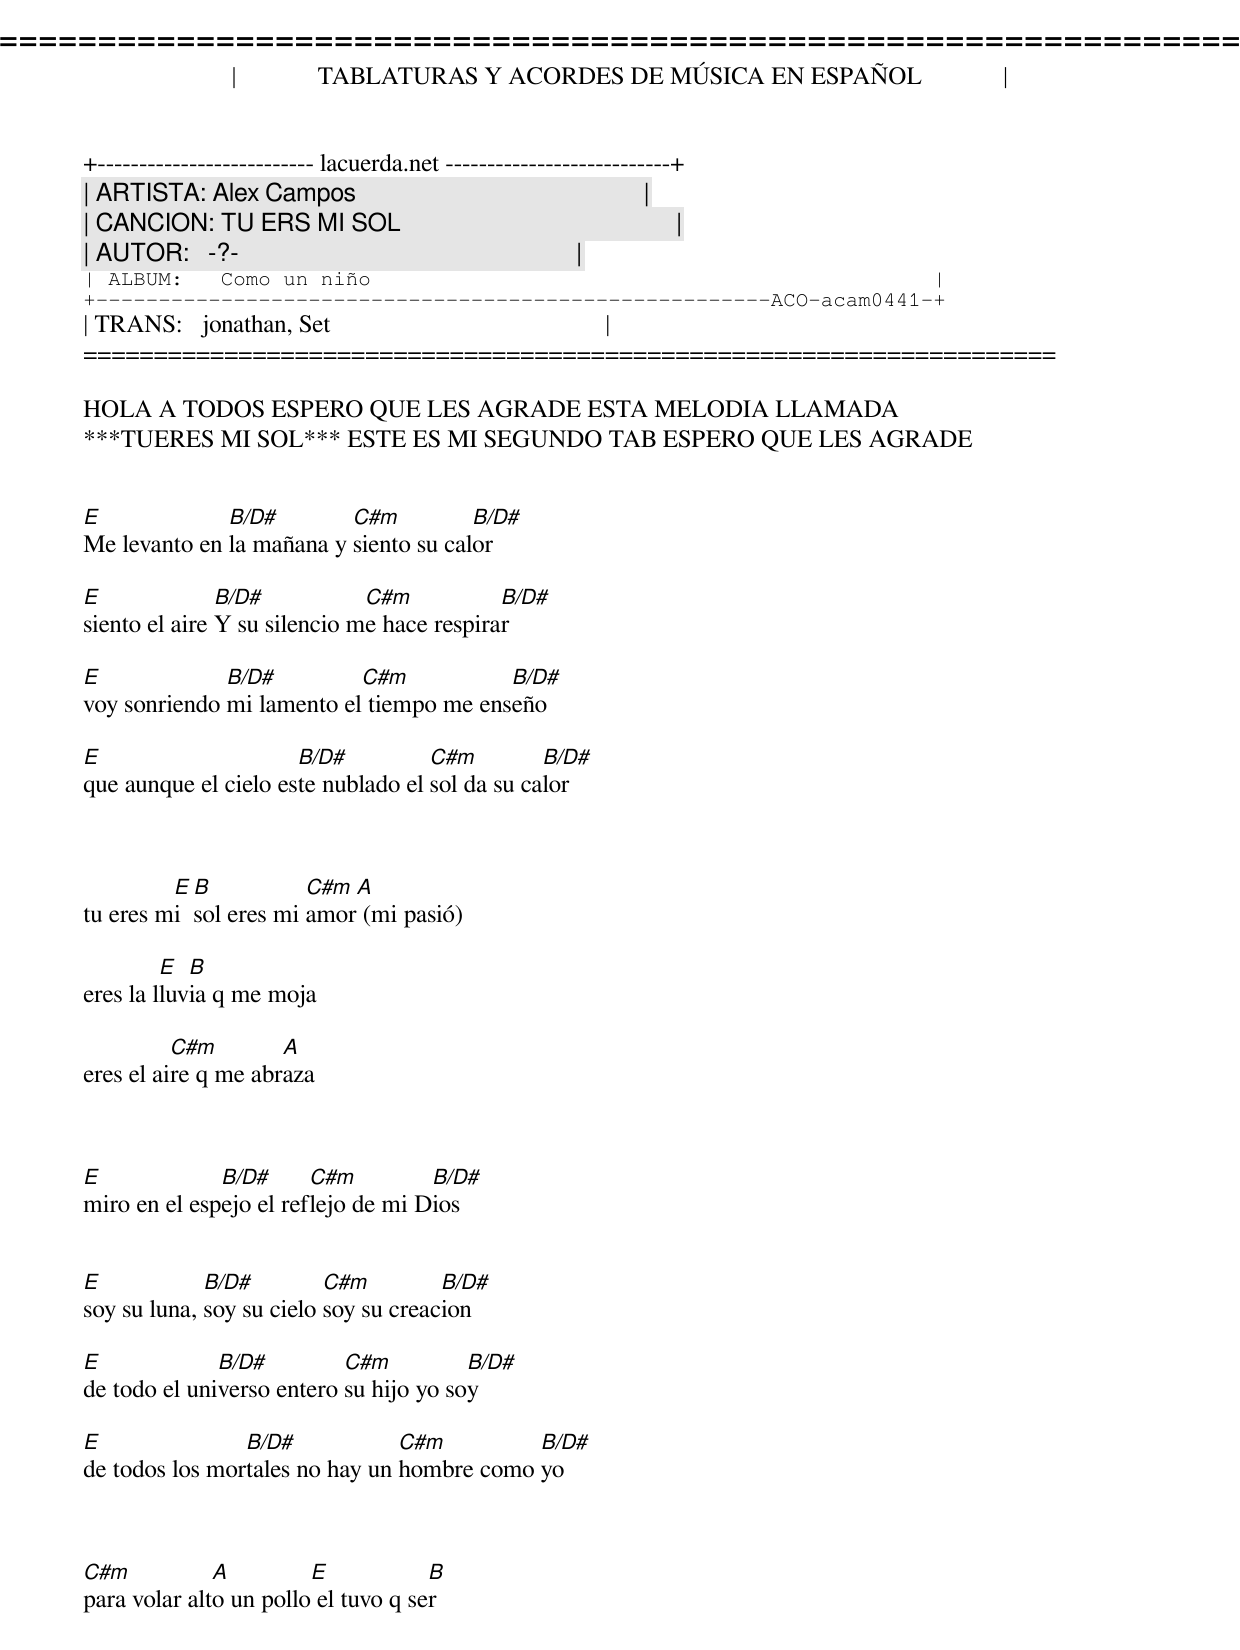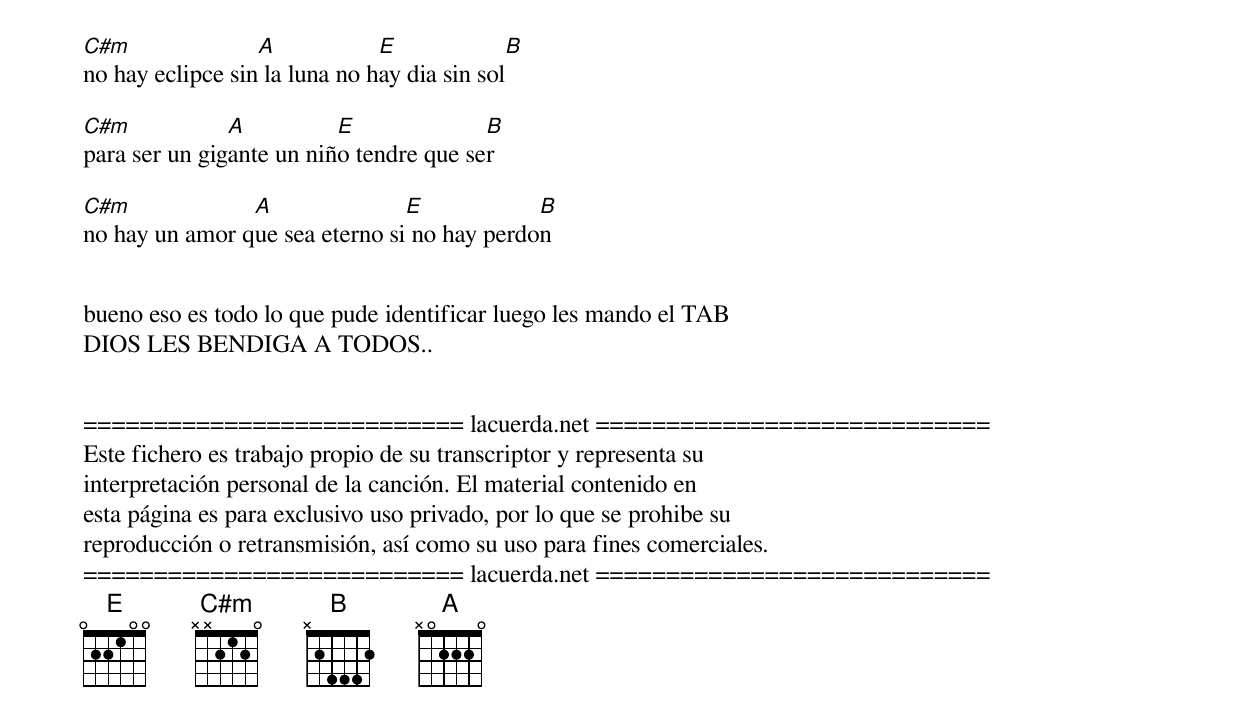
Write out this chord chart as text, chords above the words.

=====================================================================
|             TABLATURAS Y ACORDES DE MÚSICA EN ESPAÑOL             |
+-------------------------- lacuerda.net ---------------------------+
| ARTISTA: Alex Campos                                              |
| CANCION: TU ERS MI SOL                                            |
| AUTOR:   -?-                                                      |
| ALBUM:   Como un niño                                             |
+------------------------------------------------------ACO-acam0441-+
| TRANS:   jonathan, Set                                            |
=====================================================================

HOLA A TODOS ESPERO QUE LES AGRADE ESTA MELODIA LLAMADA
***TUERES MI SOL*** ESTE ES MI SEGUNDO TAB ESPERO QUE LES AGRADE


E             B/D#        C#m          B/D#
Me levanto en la mañana y siento su calor

E              B/D#           C#m           B/D#
siento el aire Y su silencio me hace respirar

E             B/D#         C#m           B/D#
voy sonriendo mi lamento el tiempo me enseño

E                     B/D#          C#m         B/D#
que aunque el cielo este nublado el sol da su calor



         E B           C#m A
tu eres mi sol eres mi amor (mi pasió)

         E  B
eres la lluvia q me moja

          C#m        A
eres el aire q me abraza



E             B/D#      C#m         B/D#
miro en el espejo el reflejo de mi Dios


E            B/D#         C#m         B/D#
soy su luna, soy su cielo soy su creacion

E             B/D#         C#m          B/D#
de todo el universo entero su hijo yo soy

E               B/D#            C#m         B/D#
de todos los mortales no hay un hombre como yo



C#m           A         E            B
para volar alto un pollo el tuvo q ser

C#m               A            E             B
no hay eclipce sin la luna no hay dia sin sol

C#m            A          E              B
para ser un gigante un niño tendre que ser

C#m             A               E            B
no hay un amor que sea eterno si no hay perdon


bueno eso es todo lo que pude identificar luego les mando el TAB
DIOS LES BENDIGA A TODOS..


=========================== lacuerda.net ============================
Este fichero es trabajo propio de su transcriptor y representa su
interpretación personal de la canción. El material contenido en
esta página es para exclusivo uso privado, por lo que se prohibe su
reproducción o retransmisión, así como su uso para fines comerciales.
=========================== lacuerda.net ============================
